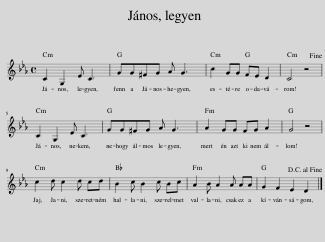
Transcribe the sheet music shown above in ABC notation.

X:1
L:1/8
M:4/4
I:linebreak $
K:Eb
V:1 treble
V:1
 C2 G,2 E C3 | GG^FG A G3 | c2 GG FE D2 | C4 z4!fine! |$ C2 G,2 E C3 | %5
 GG^FG A G3 | A2 GG FG A2 | G4 z4 |$ c2 d c2 d cd | B2 c B2 c Bc | %10
 A2 B A2 A AA | G2 F2 E2 D2!D.C.! |] %12
